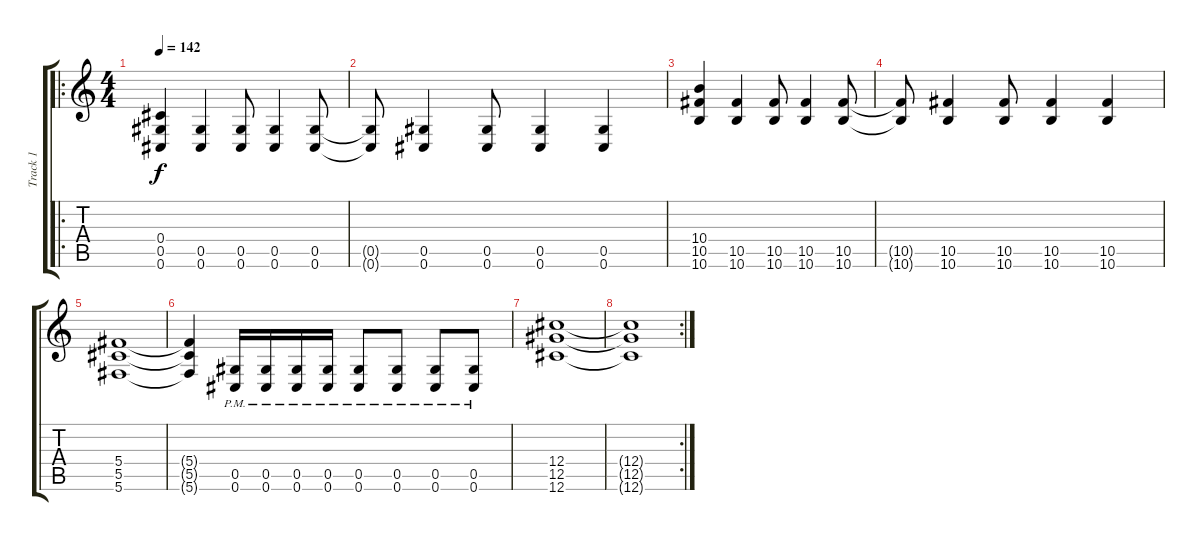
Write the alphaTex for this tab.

\track ("Track 1" "Track 1") {instrument overdrivenguitar}
\staff {score tabs}
\tuning (Eb4 Bb3 Gb3 Db3 Ab2 Db2) {hide}
\ro
\ts (4 4)
\tempo 142
\clef g2
\ks c
(0.4 0.5 0.6).4{dy f} (0.5 0.6).4 (0.5 0.6).8 (0.5 0.6).4 (0.5 0.6).8 |
(0.5{t} 0.6{t}).8 (0.5 0.6).4 (0.5 0.6).8 (0.5 0.6).4 (0.5 0.6).4 |
(10.4 10.5 10.6).4 (10.5 10.6).4 (10.5 10.6).8 (10.5 10.6).4 (10.5 10.6).8 |
(10.5{t} 10.6{t}).8 (10.5 10.6).4 (10.5 10.6).8 (10.5 10.6).4 (10.5 10.6).4 |
(5.4 5.5 5.6).1 |
(5.4{t} 5.5{t} 5.6{t}).4 (0.5{pm} 0.6{pm}).16 (0.5{pm} 0.6{pm}).16 (0.5{pm} 0.6{pm}).16 (0.5{pm} 0.6{pm}).16 (0.5{pm} 0.6{pm}).8 (0.5{pm} 0.6{pm}).8 (0.5{pm} 0.6{pm}).8 (0.5{pm} 0.6{pm}).8 |
(12.4 12.5 12.6).1 |
\rc 2
(12.4{t} 12.5{t} 12.6{t}).1
